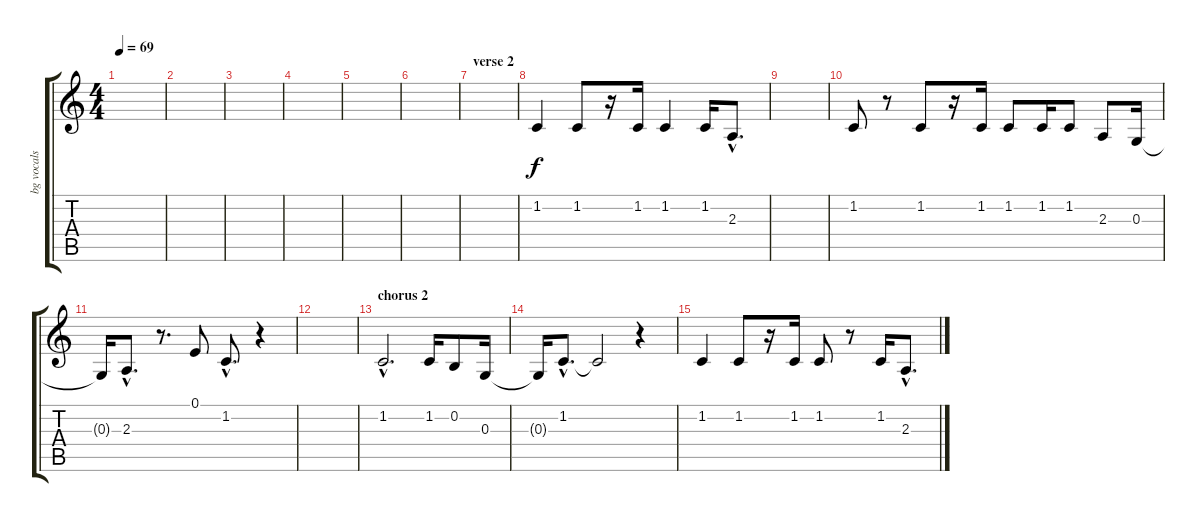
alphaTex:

\track ("bg vocals" "bg vocals") {instrument clarinet}
\staff {score tabs}
\tuning (E4 B3 G3 D3 A2 E2) {hide}
\ts (4 4)
\tempo 69
\clef g2
\ks c
|
|
|
|
|
|
\section ("" "verse 2")
|
1.2.4 1.2.8 r.16 1.2.16 1.2.4 1.2.16 2.3{hac}.8{d} |
|
1.2.8 r.8 1.2.8 r.16 1.2.16 1.2.8 1.2.16 1.2.8 2.3.8 0.3.16 |
0.3{t}.16 2.3{hac}.8{d} r.8{d} 0.1.8 1.2{hac}.8{d} r.4 |
|
\section ("" "chorus 2")
1.2{hac}.2{d} 1.2.16 0.2.8 0.3.16 |
0.3{t}.16 1.2{hac}.8{d} 1.2{t}.2 r.4 |
1.2.4 1.2.8 r.16 1.2.16 1.2.8 r.8 1.2.16 2.3{hac}.8{d}
